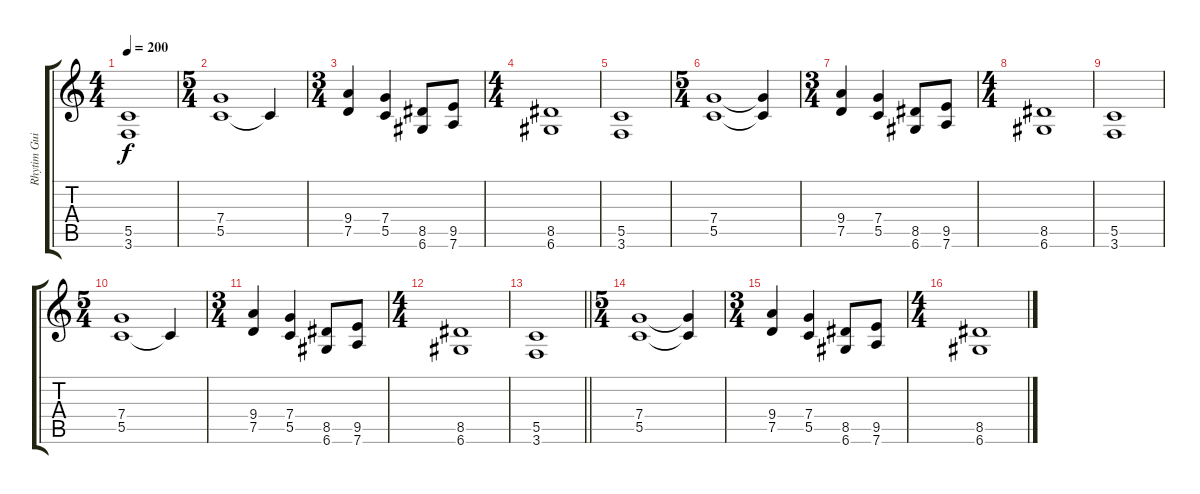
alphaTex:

\track ("Rhytim Guitar" "Rhytim Gui") {instrument distortionguitar}
\staff {score tabs}
\tuning (D4 A3 F3 C3 G2 D2) {hide}
\ts (4 4)
\tempo 200
\clef g2
\ks c
(5.5 3.6).1{dy f} |
\ts (5 4)
(7.4 5.5).1 5.5{t}.4 |
\ts (3 4)
(9.4 7.5).4 (7.4 5.5).4 (8.5 6.6).8 (9.5 7.6).8 |
\ts (4 4)
(8.5 6.6).1 |
(5.5 3.6).1 |
\ts (5 4)
(7.4 5.5).1 (7.4{t} 5.5{t}).4 |
\ts (3 4)
(9.4 7.5).4 (7.4 5.5).4 (8.5 6.6).8 (9.5 7.6).8 |
\ts (4 4)
(8.5 6.6).1 |
(5.5 3.6).1 |
\ts (5 4)
(7.4 5.5).1 5.5{t}.4 |
\ts (3 4)
(9.4 7.5).4 (7.4 5.5).4 (8.5 6.6).8 (9.5 7.6).8 |
\ts (4 4)
(8.5 6.6).1 |
\barLineRight lightlight
(5.5 3.6).1 |
\ts (5 4)
(7.4 5.5).1 (7.4{t} 5.5{t}).4 |
\ts (3 4)
(9.4 7.5).4 (7.4 5.5).4 (8.5 6.6).8 (9.5 7.6).8 |
\ts (4 4)
(8.5 6.6).1
